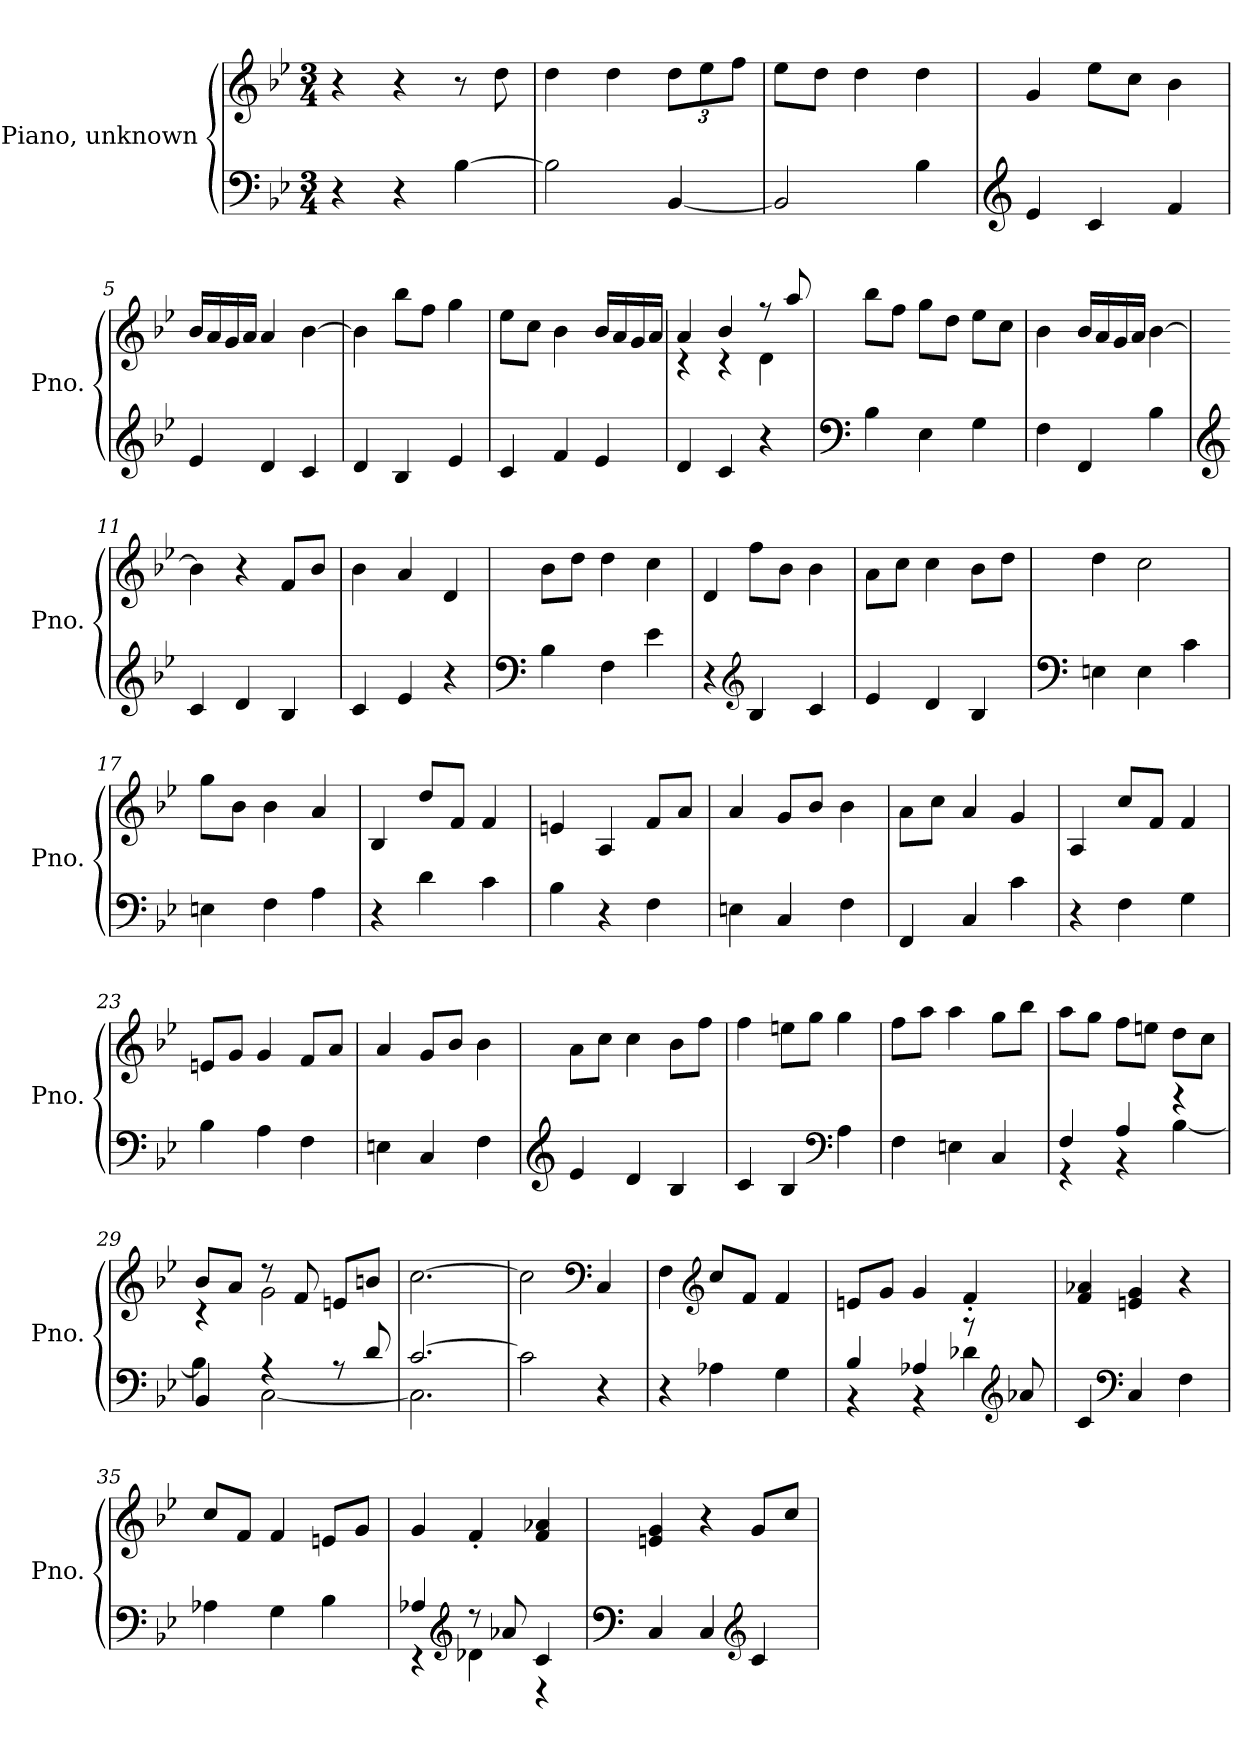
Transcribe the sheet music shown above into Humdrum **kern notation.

**kern	**kern
*part1	*part1
*staff2	*staff1
*I"Piano, unknown	*
*I'Pno.	*
*clefF4	*clefG2
*k[b-e-]	*k[b-e-]
*M3/4	*M3/4
*MM201	*MM201
=1	=1
4r	4r
4r	4r
[4B-\	8r
.	8dd\
=2	=2
2B-\]	4dd\
.	4dd\
*	*Xbrackettup
[4BB-/	12dd\L
.	12ee-\
.	12ff\J
=3	=3
2BB-/]	8ee-\L
.	8dd\J
.	4dd\
4B-\	4dd\
=4	=4
*clefG2	*
4e-/	4g/
4c/	8ee-\L
.	8cc\J
4f/	4b-\
=5	=5
4e-/	16b-/LL
.	16a/
.	16g/
.	16a/JJ
4d/	4a/
4c/	[4b-\
=6	=6
4d/	4b-\]
4B-/	8bb-\L
.	8ff\J
4e-/	4gg\
=7	=7
4c/	8ee-\L
.	8cc\J
4f/	4b-\
4e-/	16b-/LL
.	16a/
.	16g/
.	16a/JJ
!!LO:LB:g=z
=8	=8
*	*^
4d/	4a/	4r
4c/	4b-/	4r
4r	8r	4d\
.	8aa/	.
*	*v	*v
=9	=9
*clefF4	*
4B-\	8bb-\L
.	8ff\J
4E-\	8gg\L
.	8dd\J
4G\	8ee-\L
.	8cc\J
=10	=10
4F\	4b-\
4FF/	16b-/LL
.	16a/
.	16g/
.	16a/JJ
4B-\	[4b-\
=11	=11
*clefG2	*
4c/	4b-\]
4d/	4r
4B-/	8f/L
.	8b-/J
=12	=12
4c/	4b-\
4e-/	4a/
4r	4d/
=13	=13
*clefF4	*
4B-\	8b-\L
.	8dd\J
4F\	4dd\
4e-\	4cc\
=14	=14
4r	4d/
*clefG2	*
4B-/	8ff\L
.	8b-\J
4c/	4b-\
!!LO:LB:g=z
=15	=15
4e-/	8a\L
.	8cc\J
4d/	4cc\
4B-/	8b-\L
.	8dd\J
=16	=16
*clefF4	*
4En\	4dd\
4E\	2cc\
4c\	.
=17	=17
4En\	8gg\L
.	8b-\J
4F\	4b-\
4A\	4a/
=18	=18
4r	4B-/
4d\	8dd/L
.	8f/J
4c\	4f/
=19	=19
4B-\	4en/
4r	4A/
4F\	8f/L
.	8a/J
=20	=20
4En\	4a/
4C/	8g/L
.	8b-/J
4F\	4b-\
=21	=21
4FF/	8a\L
.	8cc\J
4C/	4a/
4c\	4g/
=22	=22
4r	4A/
4F\	8cc/L
.	8f/J
4G\	4f/
!!LO:LB:g=z
=23	=23
4B-\	8en/L
.	8g/J
4A\	4g/
4F\	8f/L
.	8a/J
=24	=24
4En\	4a/
4C/	8g/L
.	8b-/J
4F\	4b-\
=25	=25
*clefG2	*
4e-/	8a\L
.	8cc\J
4d/	4cc\
4B-/	8b-\L
.	8ff\J
=26	=26
4c/	4ff\
4B-/	8een\L
.	8gg\J
*clefF4	*
4A\	4gg\
=27	=27
4F\	8ff\L
.	8aa\J
4En\	4aa\
4C/	8gg\L
.	8bb-\J
=28	=28
*^	*
4F/	4r	8aa\L
.	.	8gg\J
4A/	4r	8ff\L
.	.	8een\J
4r	[4B-\	8dd\L
.	.	8cc\J
!!LO:LB:g=z
=29	=29	=29
*	*	*^
4BB-/	4B-\]	8b-/L	4r
.	.	8a/J	.
4r	[2C\	8r	2g\
.	.	8f/	.
8r	.	8en/L	.
8d/	.	8bn/J	.
*	*	*v	*v
=30	=30	=30
[2.c/	2.C\]	[2.cc\
*v	*v	*
=31	=31
2c\]	2cc\]
*	*clefF4
4r	4C/
=32	=32
4r	4F\
*	*clefG2
4A-X\	8cc/L
.	8f/J
4G\	4f/
=33	=33
*^	*
4B-/	4r	8en/L
.	.	8g/J
4A-X/	4r	4g/
8r	4d-X\	4f'/
*clefG2	*	*
8a-X/	.	.
*v	*v	*
=34	=34
4c/	4f/ 4a-X/
*clefF4	*
4C/	4en/ 4g/
4F\	4r
!!LO:LB:g=z
=35	=35
4A-X\	8cc/L
.	8f/J
4G\	4f/
4B-\	8en/L
.	8g/J
=36	=36
*^	*
4A-X/	4r	4g/
*clefG2	*	*
8r	4d-X\	4f'/
8a-X/	.	.
4c/	4r	4f/ 4a-X/
*v	*v	*
=37	=37
*clefF4	*
4C/	4en/ 4g/
4C/	4r
*clefG2	*
4c/	8g/L
.	8cc/J
=	=
*-	*-
